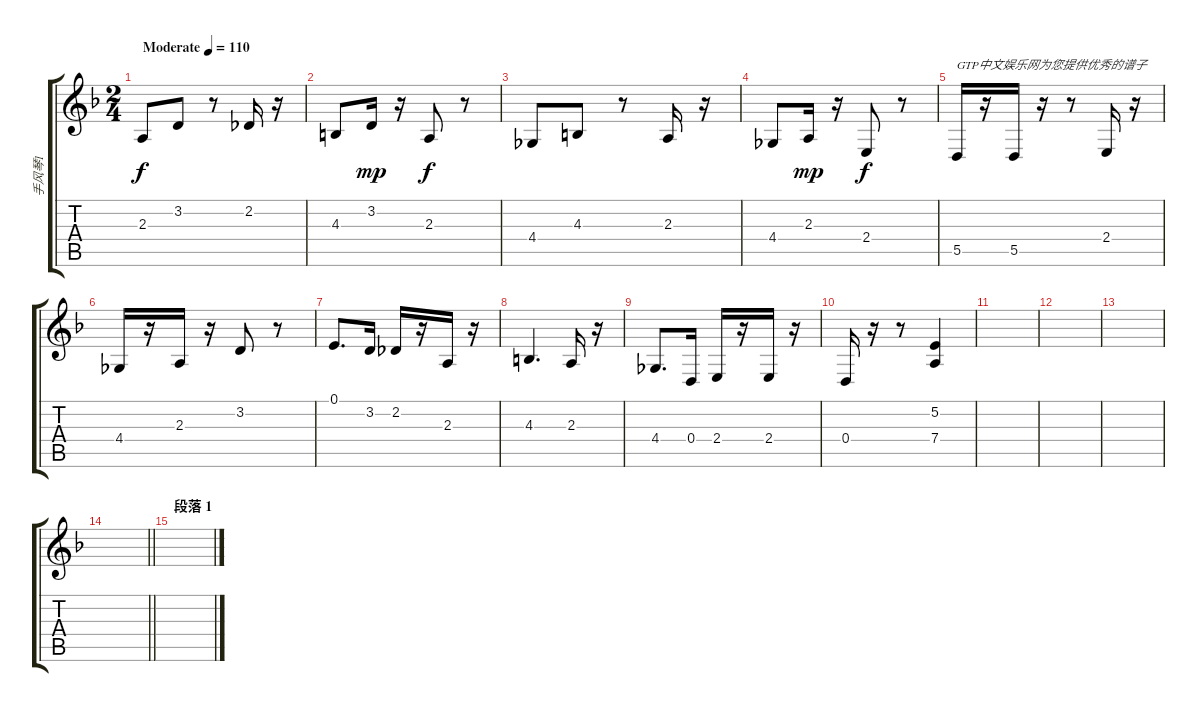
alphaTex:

\track ("手风琴1" "手风琴1") {instrument accordion}
\staff {score tabs}
\tuning (E4 B3 G3 D3 A2 E2) {hide}
\ts (2 4)
\tempo (110 "Moderate")
\clef g2
\ks dminor
2.3.8{dy f instrument accordion} 3.2.8 r.8 2.2.16 r.16 |
4.3.8 3.2.16{dy mp} r.16 2.3.8{dy f} r.8 |
4.4.8 4.3.8 r.8 2.3.16 r.16 |
4.4.8 2.3.16{dy mp} r.16 2.4.8{dy f} r.8 |
5.5.16{txt "GTP中文娱乐网为您提供优秀的谱子"} r.16 5.5.16 r.16 r.8 2.4.16 r.16 |
4.4.16 r.16 2.3.16 r.16 3.2.8 r.8 |
0.1.8{d} 3.2.16 2.2.16 r.16 2.3.16 r.16 |
4.3.4{d} 2.3.16 r.16 |
4.4.8{d} 0.4.16 2.4.16 r.16 2.4.16 r.16 |
0.4.16 r.16 r.8 (5.2 7.4).4 |
|
|
|
\barLineRight lightlight
|
\section ("" "段落 1")
